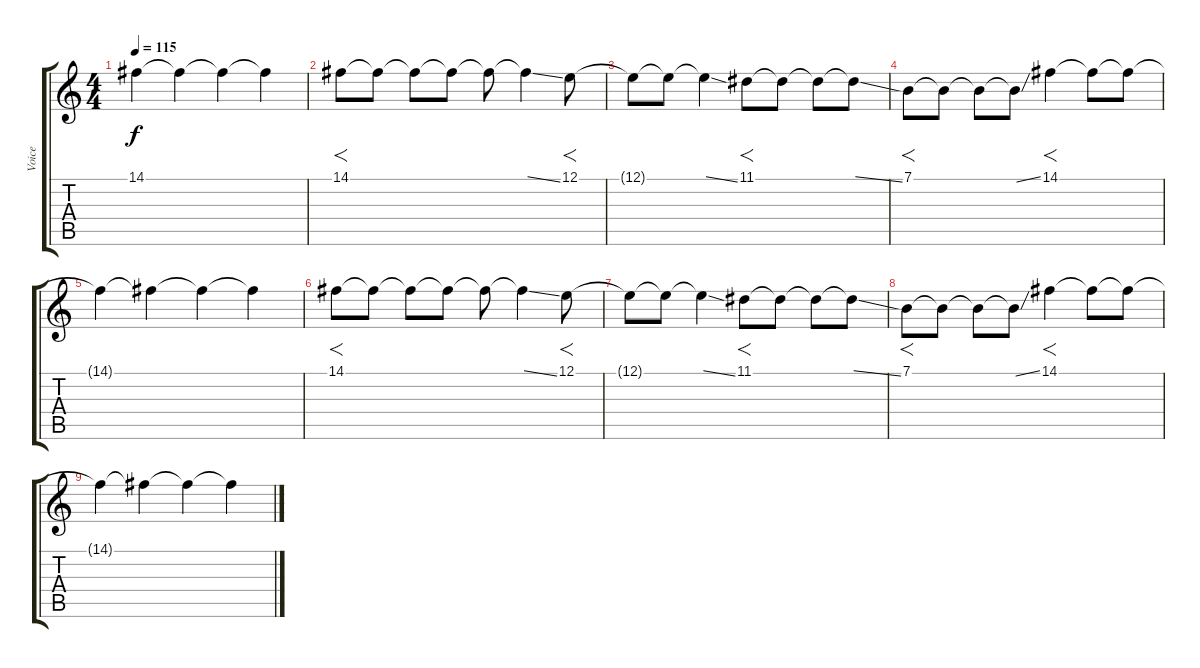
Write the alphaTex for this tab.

\track ("Voice" "Voice") {instrument synthvoice}
\staff {score tabs}
\tuning (E4 B3 G3 D3 A2 E2) {hide}
\ts (4 4)
\tempo 115
\clef g2
\ks c
14.1{t}.4{dy f} 14.1{t}.4{volume 6} 14.1{t}.4 14.1{t}.4 |
14.1.8{f volume 16} 14.1{t}.8 14.1{t}.8 14.1{t}.8 14.1{t}.8 14.1{ss t}.4 12.1.8{f} |
12.1{t}.8 12.1{t}.8 12.1{ss t}.4 11.1.8{f} 11.1{t}.8 11.1{t}.8 11.1{ss t}.8 |
7.1.8{f} 7.1{t}.8 7.1{t}.8 7.1{ss t}.8 14.1.4{f} 14.1{t}.8 14.1{t}.8 |
14.1{t}.4 14.1{t}.4{volume 6} 14.1{t}.4 14.1{t}.4 |
14.1.8{f volume 16} 14.1{t}.8 14.1{t}.8 14.1{t}.8 14.1{t}.8 14.1{ss t}.4 12.1.8{f} |
12.1{t}.8 12.1{t}.8 12.1{ss t}.4 11.1.8{f} 11.1{t}.8 11.1{t}.8 11.1{ss t}.8 |
7.1.8{f} 7.1{t}.8 7.1{t}.8 7.1{ss t}.8 14.1.4{f} 14.1{t}.8 14.1{t}.8 |
14.1{t}.4 14.1{t}.4{volume 6} 14.1{t}.4 14.1{t}.4
